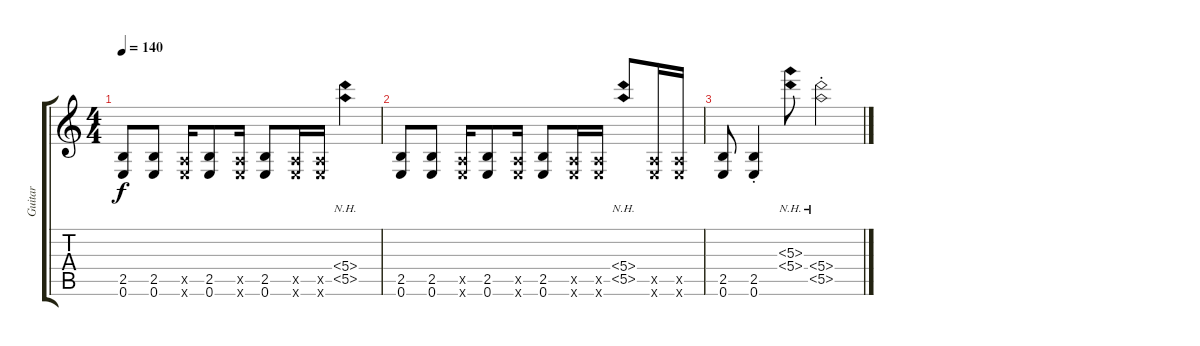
\track ("Guitar" "Guitar") {instrument overdrivenguitar}
\staff {score tabs}
\tuning (E4 B3 G3 D3 A2 E2) {hide}
\ts (4 4)
\tempo 140
\clef g2
\ks c
(2.5 0.6).8{dy f} (2.5 0.6).8 (0.5{x} 0.6{x}).16 (2.5 0.6).8 (0.5{x} 0.6{x}).16 (2.5 0.6).8 (0.5{x} 0.6{x}).16 (0.5{x} 0.6{x}).16 (5.4{nh} 5.5{nh}).4 |
(2.5 0.6).8 (2.5 0.6).8 (0.5{x} 0.6{x}).16 (2.5 0.6).8 (0.5{x} 0.6{x}).16 (2.5 0.6).8 (0.5{x} 0.6{x}).16 (0.5{x} 0.6{x}).16 (5.4{nh} 5.5{nh}).8 (0.5{x} 0.6{x}).16 (0.5{x} 0.6{x}).16 |
(2.5 0.6).8 (2.5{st} 0.6).4 (5.3{nh} 5.4{nh}).8 (5.4{nh st} 5.5{nh st}).2
